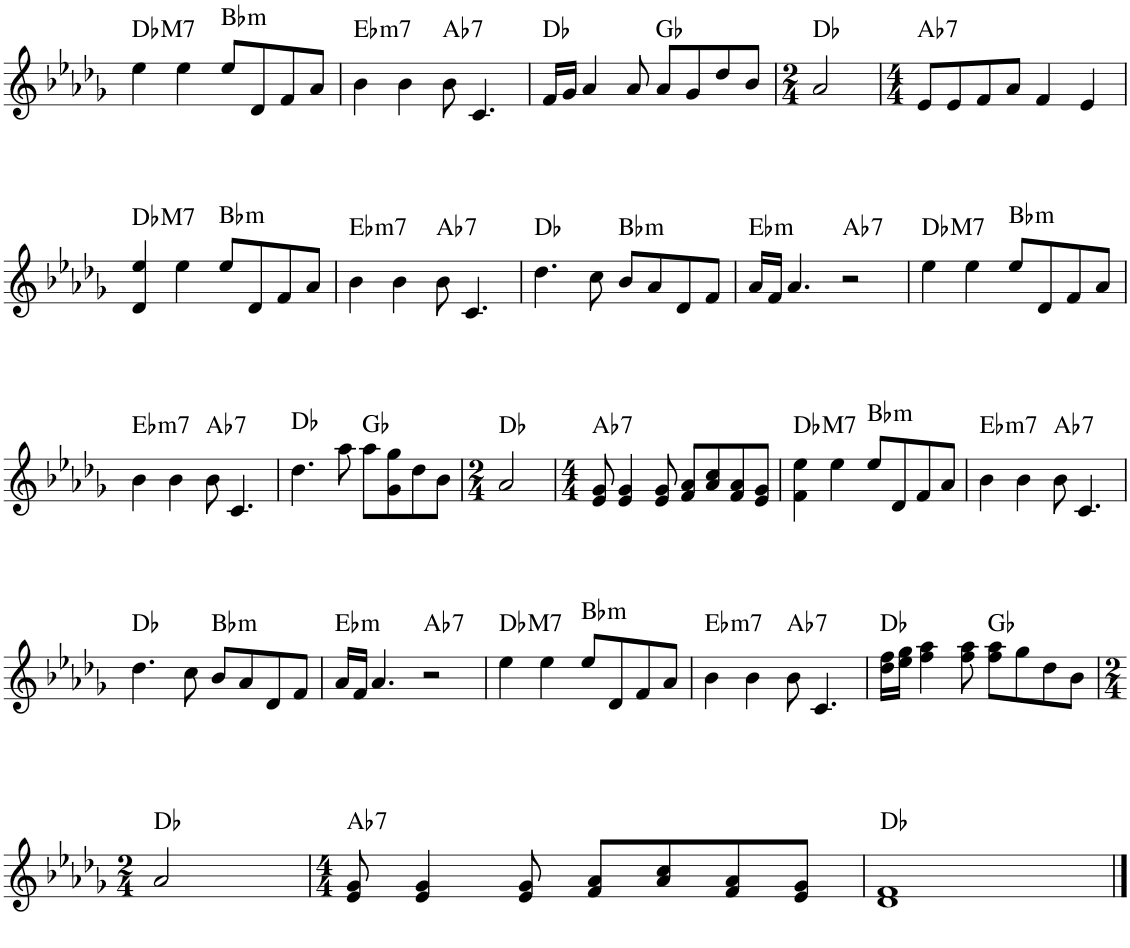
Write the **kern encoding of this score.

**kern	**harte
*part1	*part1
*staff1	*
*I"Piano	*
*I'Pno.	*
!!LO:PB:g=z
*clefG2	*
*k[b-e-a-d-g-]	*
*M4/4	*
=30	=30
!	!LO:H:kt=M7
4ee-\	Db:maj7
4ee-\	.
!	!LO:H:kt=m
8ee-/L	Bb:min
8d-/	.
8f/	.
8a-/J	.
=31	=31
!	!LO:H:kt=m7
4b-\	Eb:min7
4b-\	.
!	!LO:H:kt=7
8b-\	Ab:7
4.c/	.
=32	=32
16f/LL	Db:maj
16g-/JJ	.
4a-/	.
8a-/	.
8a-/L	Gb:maj
8g-/	.
8dd-/	.
8b-/J	.
=33	=33
*M2/4	*
2a-/	Db:maj
=34	=34
*M4/4	*
!	!LO:H:kt=7
8e-/L	Ab:7
8e-/	.
8f/	.
8a-/J	.
4f/	.
4e-/	.
!!LO:LB:g=z
=35	=35
!	!LO:H:kt=M7
4d-/ 4ee-/	Db:maj7
4ee-\	.
!	!LO:H:kt=m
8ee-/L	Bb:min
8d-/	.
8f/	.
8a-/J	.
=36	=36
!	!LO:H:kt=m7
4b-\	Eb:min7
4b-\	.
!	!LO:H:kt=7
8b-\	Ab:7
4.c/	.
=37	=37
4.dd-\	Db:maj
8cc\	.
!	!LO:H:kt=m
8b-/L	Bb:min
8a-/	.
8d-/	.
8f/J	.
=38	=38
!	!LO:H:kt=m
16a-/LL	Eb:min
16f/JJ	.
4.a-/	.
!	!LO:H:kt=7
2r	Ab:7
=39	=39
!	!LO:H:kt=M7
4ee-\	Db:maj7
4ee-\	.
!	!LO:H:kt=m
8ee-/L	Bb:min
8d-/	.
8f/	.
8a-/J	.
!!LO:LB:g=z
=40	=40
!	!LO:H:kt=m7
4b-\	Eb:min7
4b-\	.
!	!LO:H:kt=7
8b-\	Ab:7
4.c/	.
=41	=41
4.dd-\	Db:maj
8aa-\	.
8aa-\L	Gb:maj
8g-\ 8gg-\	.
8dd-\	.
8b-\J	.
=42	=42
*M2/4	*
2a-/	Db:maj
=43	=43
*M4/4	*
!	!LO:H:kt=7
8e-/ 8g-/	Ab:7
4e-/ 4g-/	.
8e-/ 8g-/	.
8f/ 8a-/L	.
8a-/ 8cc/	.
8f/ 8a-/	.
8e-/ 8g-/J	.
=44	=44
!	!LO:H:kt=M7
4f\ 4ee-\	Db:maj7
4ee-\	.
!	!LO:H:kt=m
8ee-/L	Bb:min
8d-/	.
8f/	.
8a-/J	.
=45	=45
!	!LO:H:kt=m7
4b-\	Eb:min7
4b-\	.
!	!LO:H:kt=7
8b-\	Ab:7
4.c/	.
!!LO:LB:g=z
=46	=46
4.dd-\	Db:maj
8cc\	.
!	!LO:H:kt=m
8b-/L	Bb:min
8a-/	.
8d-/	.
8f/J	.
=47	=47
!	!LO:H:kt=m
16a-/LL	Eb:min
16f/JJ	.
4.a-/	.
!	!LO:H:kt=7
2r	Ab:7
=48	=48
!	!LO:H:kt=M7
4ee-\	Db:maj7
4ee-\	.
!	!LO:H:kt=m
8ee-/L	Bb:min
8d-/	.
8f/	.
8a-/J	.
=49	=49
!	!LO:H:kt=m7
4b-\	Eb:min7
4b-\	.
!	!LO:H:kt=7
8b-\	Ab:7
4.c/	.
=50	=50
16dd-\ 16ff\LL	Db:maj
16ee-\ 16gg-\JJ	.
4ff\ 4aa-\	.
8ff\ 8aa-\	.
8ff\ 8aa-\L	Gb:maj
8gg-\	.
8dd-\	.
8b-\J	.
!!LO:LB:g=z
=51	=51
*M2/4	*
2a-/	Db:maj
=52	=52
*M4/4	*
!	!LO:H:kt=7
8e-/ 8g-/	Ab:7
4e-/ 4g-/	.
8e-/ 8g-/	.
8f/ 8a-/L	.
8a-/ 8cc/	.
8f/ 8a-/	.
8e-/ 8g-/J	.
=53	=53
1d- 1f	Db:maj
==	==
*-	*-
